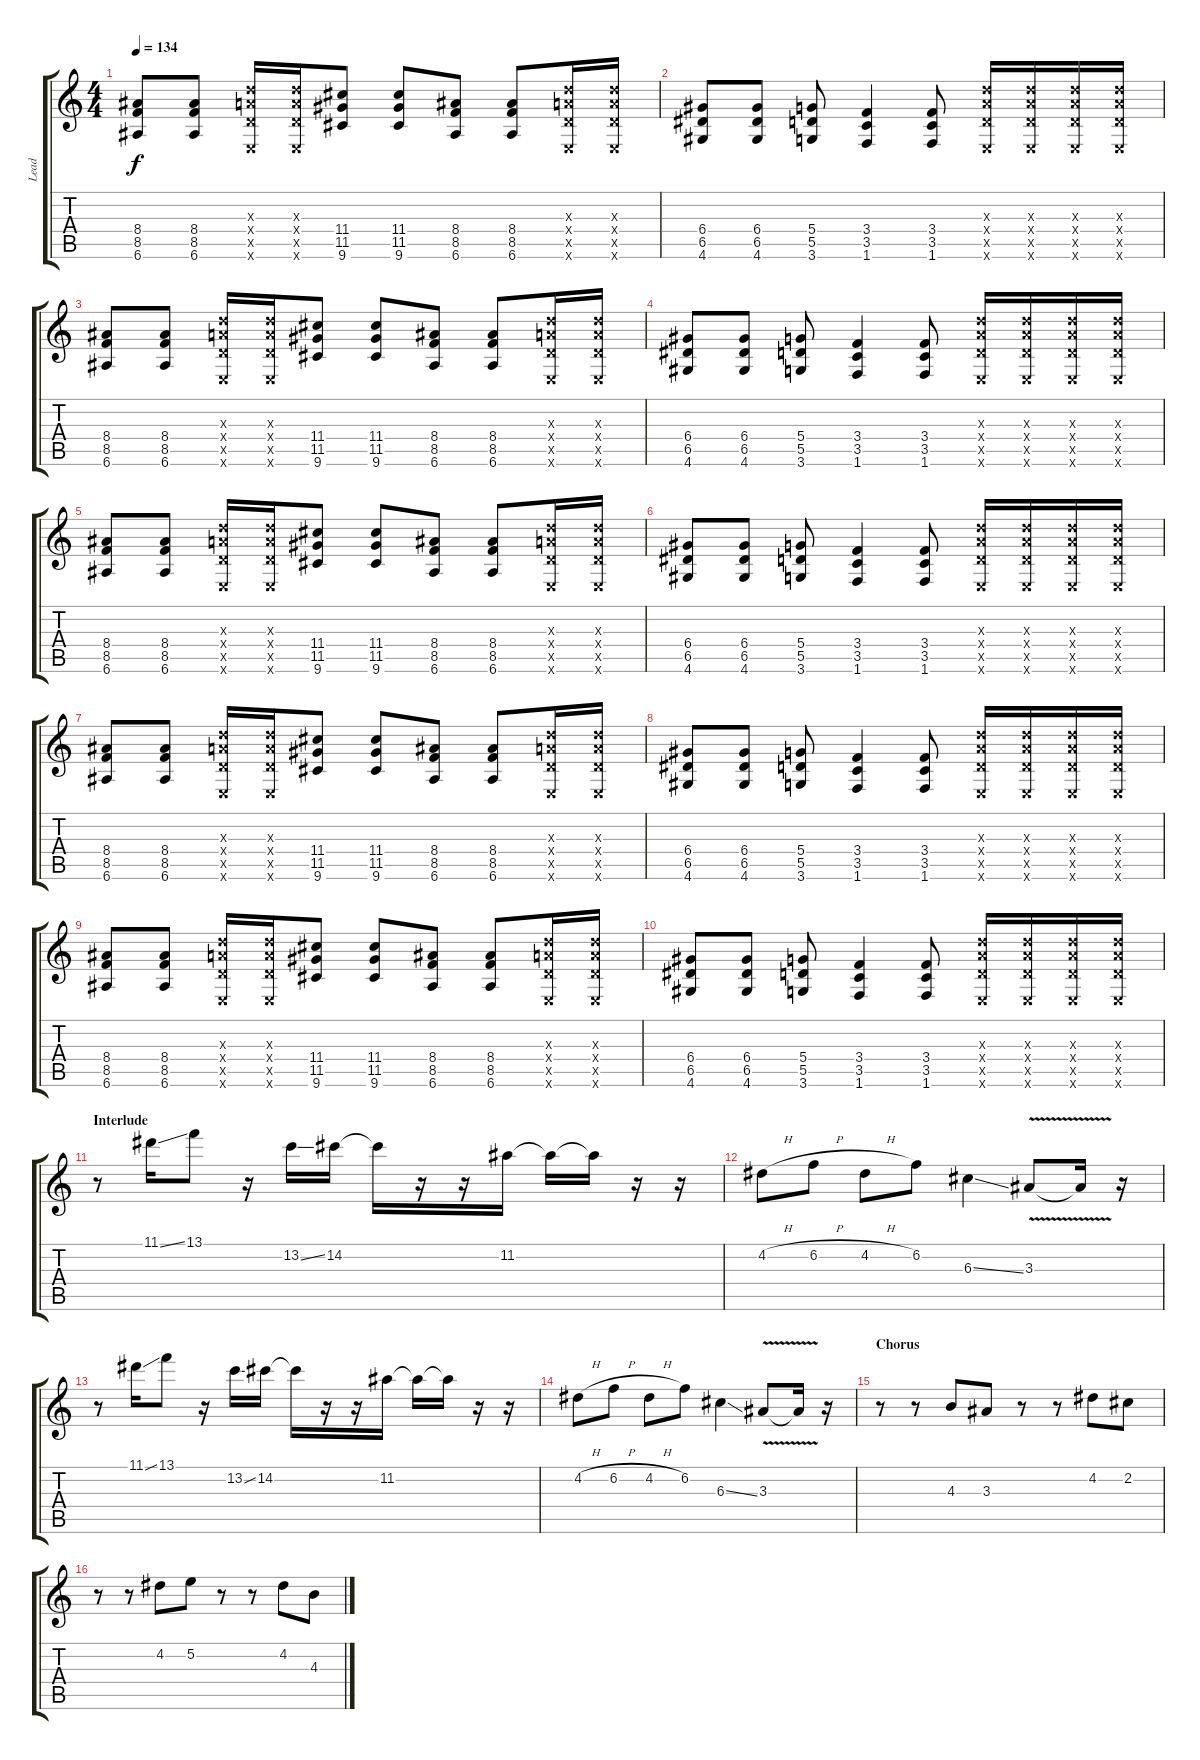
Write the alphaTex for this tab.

\track ("Lead" "Lead") {instrument overdrivenguitar}
\staff {score tabs}
\tuning (E4 B3 G3 D3 A2 E2) {hide}
\ts (4 4)
\tempo 134
\clef g2
\ks c
(8.4 8.5 6.6).8{dy f} (8.4 8.5 6.6).8 (7.3{x} 7.4{x} 5.5{x} 0.6{x}).16 (7.3{x} 7.4{x} 5.5{x} 0.6{x}).16 (11.4 11.5 9.6).8 (11.4 11.5 9.6).8 (8.4 8.5 6.6).8 (8.4 8.5 6.6).8 (7.3{x} 7.4{x} 5.5{x} 0.6{x}).16 (7.3{x} 7.4{x} 5.5{x} 0.6{x}).16 |
(6.4 6.5 4.6).8 (6.4 6.5 4.6).8 (5.4 5.5 3.6).8 (3.4 3.5 1.6).4 (3.4 3.5 1.6).8 (7.3{x} 7.4{x} 5.5{x} 0.6{x}).16 (7.3{x} 7.4{x} 5.5{x} 0.6{x}).16 (7.3{x} 7.4{x} 5.5{x} 0.6{x}).16 (7.3{x} 7.4{x} 5.5{x} 0.6{x}).16 |
(8.4 8.5 6.6).8 (8.4 8.5 6.6).8 (7.3{x} 7.4{x} 5.5{x} 0.6{x}).16 (7.3{x} 7.4{x} 5.5{x} 0.6{x}).16 (11.4 11.5 9.6).8 (11.4 11.5 9.6).8 (8.4 8.5 6.6).8 (8.4 8.5 6.6).8 (7.3{x} 7.4{x} 5.5{x} 0.6{x}).16 (7.3{x} 7.4{x} 5.5{x} 0.6{x}).16 |
(6.4 6.5 4.6).8 (6.4 6.5 4.6).8 (5.4 5.5 3.6).8 (3.4 3.5 1.6).4 (3.4 3.5 1.6).8 (7.3{x} 7.4{x} 5.5{x} 0.6{x}).16 (7.3{x} 7.4{x} 5.5{x} 0.6{x}).16 (7.3{x} 7.4{x} 5.5{x} 0.6{x}).16 (7.3{x} 7.4{x} 5.5{x} 0.6{x}).16 |
(8.4 8.5 6.6).8 (8.4 8.5 6.6).8 (7.3{x} 7.4{x} 5.5{x} 0.6{x}).16 (7.3{x} 7.4{x} 5.5{x} 0.6{x}).16 (11.4 11.5 9.6).8 (11.4 11.5 9.6).8 (8.4 8.5 6.6).8 (8.4 8.5 6.6).8 (7.3{x} 7.4{x} 5.5{x} 0.6{x}).16 (7.3{x} 7.4{x} 5.5{x} 0.6{x}).16 |
(6.4 6.5 4.6).8 (6.4 6.5 4.6).8 (5.4 5.5 3.6).8 (3.4 3.5 1.6).4 (3.4 3.5 1.6).8 (7.3{x} 7.4{x} 5.5{x} 0.6{x}).16 (7.3{x} 7.4{x} 5.5{x} 0.6{x}).16 (7.3{x} 7.4{x} 5.5{x} 0.6{x}).16 (7.3{x} 7.4{x} 5.5{x} 0.6{x}).16 |
(8.4 8.5 6.6).8 (8.4 8.5 6.6).8 (7.3{x} 7.4{x} 5.5{x} 0.6{x}).16 (7.3{x} 7.4{x} 5.5{x} 0.6{x}).16 (11.4 11.5 9.6).8 (11.4 11.5 9.6).8 (8.4 8.5 6.6).8 (8.4 8.5 6.6).8 (7.3{x} 7.4{x} 5.5{x} 0.6{x}).16 (7.3{x} 7.4{x} 5.5{x} 0.6{x}).16 |
(6.4 6.5 4.6).8 (6.4 6.5 4.6).8 (5.4 5.5 3.6).8 (3.4 3.5 1.6).4 (3.4 3.5 1.6).8 (7.3{x} 7.4{x} 5.5{x} 0.6{x}).16 (7.3{x} 7.4{x} 5.5{x} 0.6{x}).16 (7.3{x} 7.4{x} 5.5{x} 0.6{x}).16 (7.3{x} 7.4{x} 5.5{x} 0.6{x}).16 |
(8.4 8.5 6.6).8 (8.4 8.5 6.6).8 (7.3{x} 7.4{x} 5.5{x} 0.6{x}).16 (7.3{x} 7.4{x} 5.5{x} 0.6{x}).16 (11.4 11.5 9.6).8 (11.4 11.5 9.6).8 (8.4 8.5 6.6).8 (8.4 8.5 6.6).8 (7.3{x} 7.4{x} 5.5{x} 0.6{x}).16 (7.3{x} 7.4{x} 5.5{x} 0.6{x}).16 |
(6.4 6.5 4.6).8 (6.4 6.5 4.6).8 (5.4 5.5 3.6).8 (3.4 3.5 1.6).4 (3.4 3.5 1.6).8 (7.3{x} 7.4{x} 5.5{x} 0.6{x}).16 (7.3{x} 7.4{x} 5.5{x} 0.6{x}).16 (7.3{x} 7.4{x} 5.5{x} 0.6{x}).16 (7.3{x} 7.4{x} 5.5{x} 0.6{x}).16 |
\section ("" "Interlude")
r.8 11.1{ss}.16 13.1.8 r.16 13.2{ss}.16 14.2.16 14.2{t}.16 r.16 r.16 11.2.16 11.2{t}.16 11.2{t}.16 r.16 r.16 |
4.2{h}.8 6.2{h}.8 4.2{h}.8 6.2.8 6.3{ss}.4 3.3{v}.8 3.3{t}.16 r.16 |
r.8 11.1{ss}.16 13.1.8 r.16 13.2{ss}.16 14.2.16 14.2{t}.16 r.16 r.16 11.2.16 11.2{t}.16 11.2{t}.16 r.16 r.16 |
4.2{h}.8 6.2{h}.8 4.2{h}.8 6.2.8 6.3{ss}.4 3.3{v}.8 3.3{t}.16 r.16 |
\section ("" "Chorus")
r.8 r.8 4.3.8 3.3.8 r.8 r.8 4.2.8 2.2.8 |
r.8 r.8 4.2.8 5.2.8 r.8 r.8 4.2.8 4.3.8
